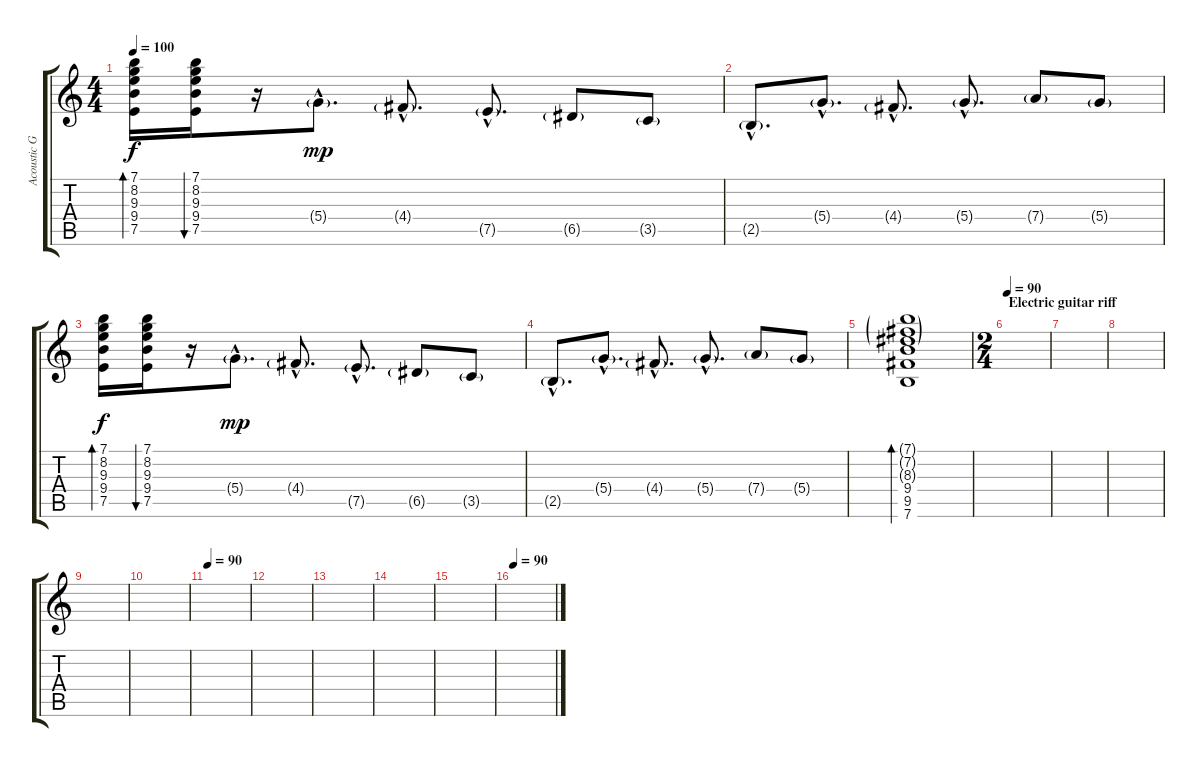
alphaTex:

\track ("Acoustic Guitar 2" "Acoustic G") {instrument acousticguitarnylon}
\staff {score tabs}
\tuning (E4 B3 G3 D3 A2 E2) {hide}
\ts (4 4)
\tempo 100
\clef g2
\ks c
(7.1 8.2 9.3 9.4 7.5).16{bd 30 dy f} (7.1 8.2 9.3 9.4 7.5).16{bu 30} r.16 5.4{g hac}.8{d dy mp} 4.4{g hac}.8{d} 7.5{g hac}.8{d} 6.5{g}.8 3.5{g}.8 |
2.5{g hac}.8{d} 5.4{g hac}.8{d} 4.4{g hac}.8{d} 5.4{g hac}.8{d} 7.4{g}.8 5.4{g}.8 |
(7.1 8.2 9.3 9.4 7.5).16{bd 30 dy f} (7.1 8.2 9.3 9.4 7.5).16{bu 30} r.16 5.4{g hac}.8{d dy mp} 4.4{g hac}.8{d} 7.5{g hac}.8{d} 6.5{g}.8 3.5{g}.8 |
2.5{g hac}.8{d} 5.4{g hac}.8{d} 4.4{g hac}.8{d} 5.4{g hac}.8{d} 7.4{g}.8 5.4{g}.8 |
(7.1{g} 7.2{g} 8.3{g} 9.4 9.5 7.6).1{bd 240} |
\ts (2 4)
\section ("" "Electric guitar riff")
\tempo 90
|
|
|
|
|
\tempo 90
|
|
|
|
|
\tempo 90
